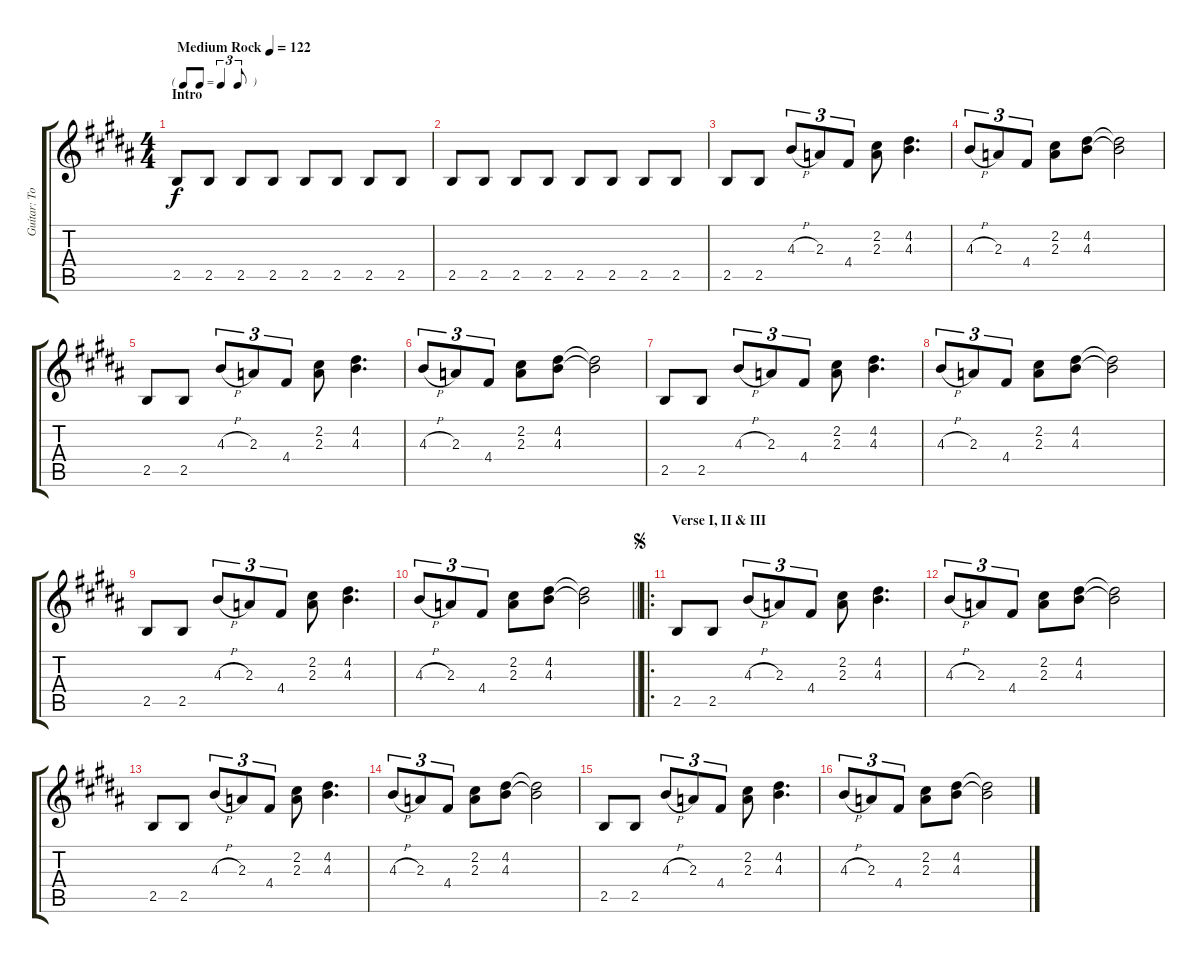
\track ("Guitar: Tony" "Guitar: To") {instrument overdrivenguitar}
\staff {score tabs}
\tuning (E4 B3 G3 D3 A2 E2) {hide}
\ts (4 4)
\tf triplet8th
\section ("" "Intro")
\tempo (122 "Medium Rock")
\clef g2
\ks b
2.5.8{dy f instrument overdrivenguitar} 2.5.8 2.5.8 2.5.8 2.5.8 2.5.8 2.5.8 2.5.8 |
2.5.8 2.5.8 2.5.8 2.5.8 2.5.8 2.5.8 2.5.8 2.5.8 |
2.5.8 2.5.8 4.3{h}.8{tu (3 2)} 2.3.8{tu (3 2)} 4.4.8{tu (3 2)} (2.2 2.3).8 (4.2 4.3).4{d} |
4.3{h}.8{tu (3 2)} 2.3.8{tu (3 2)} 4.4.8{tu (3 2)} (2.2 2.3).8 (4.2 4.3).8 (4.2{t} 4.3{t}).2 |
2.5.8 2.5.8 4.3{h}.8{tu (3 2)} 2.3.8{tu (3 2)} 4.4.8{tu (3 2)} (2.2 2.3).8 (4.2 4.3).4{d} |
4.3{h}.8{tu (3 2)} 2.3.8{tu (3 2)} 4.4.8{tu (3 2)} (2.2 2.3).8 (4.2 4.3).8 (4.2{t} 4.3{t}).2 |
2.5.8 2.5.8 4.3{h}.8{tu (3 2)} 2.3.8{tu (3 2)} 4.4.8{tu (3 2)} (2.2 2.3).8 (4.2 4.3).4{d} |
4.3{h}.8{tu (3 2)} 2.3.8{tu (3 2)} 4.4.8{tu (3 2)} (2.2 2.3).8 (4.2 4.3).8 (4.2{t} 4.3{t}).2 |
2.5.8 2.5.8 4.3{h}.8{tu (3 2)} 2.3.8{tu (3 2)} 4.4.8{tu (3 2)} (2.2 2.3).8 (4.2 4.3).4{d} |
\barLineRight lightlight
4.3{h}.8{tu (3 2)} 2.3.8{tu (3 2)} 4.4.8{tu (3 2)} (2.2 2.3).8 (4.2 4.3).8 (4.2{t} 4.3{t}).2 |
\ro
\section ("" "Verse I, II & III")
\jump segno
2.5.8 2.5.8 4.3{h}.8{tu (3 2)} 2.3.8{tu (3 2)} 4.4.8{tu (3 2)} (2.2 2.3).8 (4.2 4.3).4{d} |
4.3{h}.8{tu (3 2)} 2.3.8{tu (3 2)} 4.4.8{tu (3 2)} (2.2 2.3).8 (4.2 4.3).8 (4.2{t} 4.3{t}).2 |
2.5.8 2.5.8 4.3{h}.8{tu (3 2)} 2.3.8{tu (3 2)} 4.4.8{tu (3 2)} (2.2 2.3).8 (4.2 4.3).4{d} |
4.3{h}.8{tu (3 2)} 2.3.8{tu (3 2)} 4.4.8{tu (3 2)} (2.2 2.3).8 (4.2 4.3).8 (4.2{t} 4.3{t}).2 |
2.5.8 2.5.8 4.3{h}.8{tu (3 2)} 2.3.8{tu (3 2)} 4.4.8{tu (3 2)} (2.2 2.3).8 (4.2 4.3).4{d} |
4.3{h}.8{tu (3 2)} 2.3.8{tu (3 2)} 4.4.8{tu (3 2)} (2.2 2.3).8 (4.2 4.3).8 (4.2{t} 4.3{t}).2
